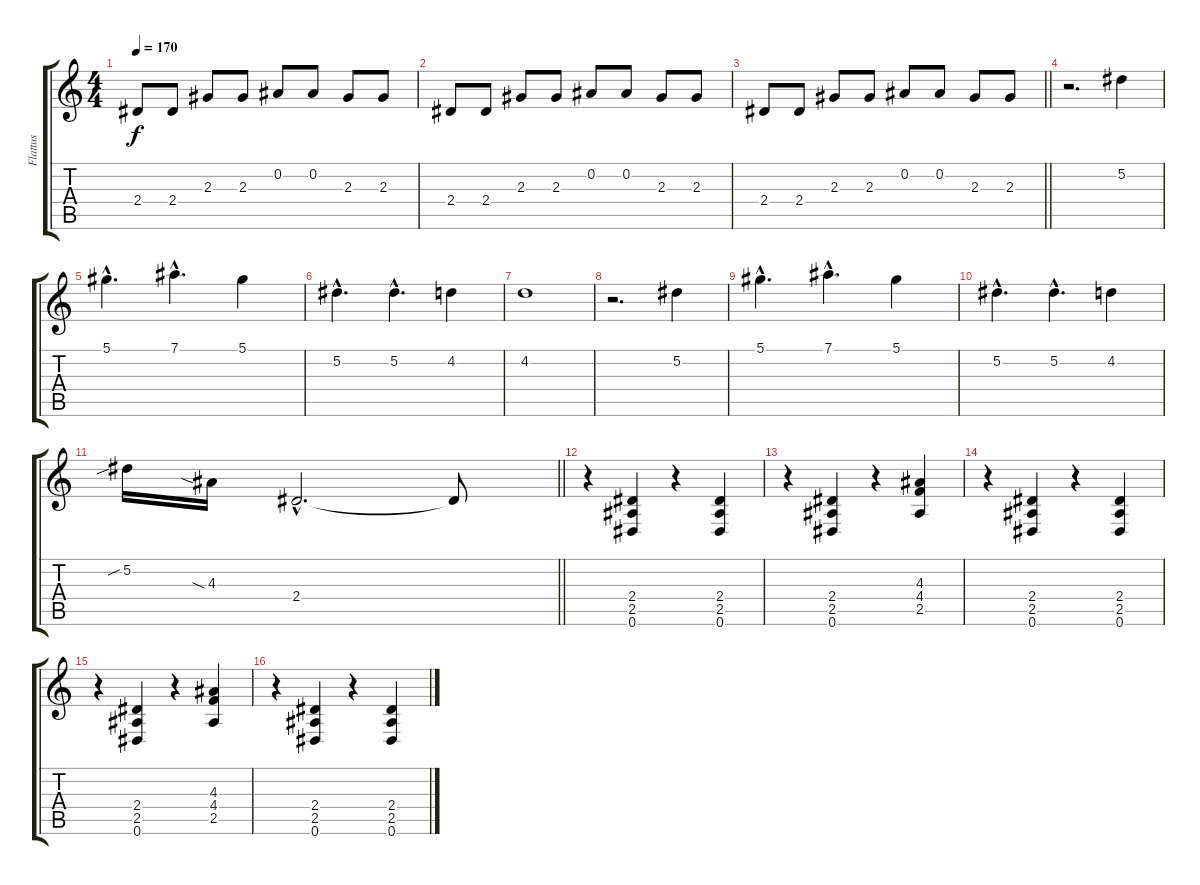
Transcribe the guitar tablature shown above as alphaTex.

\track ("Flattus" "Flattus") {instrument distortionguitar}
\staff {score tabs}
\tuning (Eb4 Bb3 Gb3 Db3 Ab2 Eb2) {hide}
\ts (4 4)
\tempo 170
\clef g2
\ks c
2.4.8{dy f} 2.4.8 2.3.8 2.3.8 0.2.8 0.2.8 2.3.8 2.3.8 |
2.4.8 2.4.8 2.3.8 2.3.8 0.2.8 0.2.8 2.3.8 2.3.8 |
\barLineRight lightlight
2.4.8 2.4.8 2.3.8 2.3.8 0.2.8 0.2.8 2.3.8 2.3.8 |
r.2{d} 5.2.4 |
5.1{hac}.4{d} 7.1{hac}.4{d} 5.1.4 |
5.2{hac}.4{d} 5.2{hac}.4{d} 4.2.4 |
4.2.1 |
r.2{d} 5.2.4 |
5.1{hac}.4{d} 7.1{hac}.4{d} 5.1.4 |
5.2{hac}.4{d} 5.2{hac}.4{d} 4.2.4 |
\barLineRight lightlight
5.2{sib}.16 4.3{sia}.16 2.4{hac}.2{d} 2.4{t}.8 |
r.4 (2.4 2.5 0.6).4 r.4 (2.4 2.5 0.6).4 |
r.4 (2.4 2.5 0.6).4 r.4 (4.3 4.4 2.5).4 |
r.4 (2.4 2.5 0.6).4 r.4 (2.4 2.5 0.6).4 |
r.4 (2.4 2.5 0.6).4 r.4 (4.3 4.4 2.5).4 |
r.4 (2.4 2.5 0.6).4 r.4 (2.4 2.5 0.6).4
